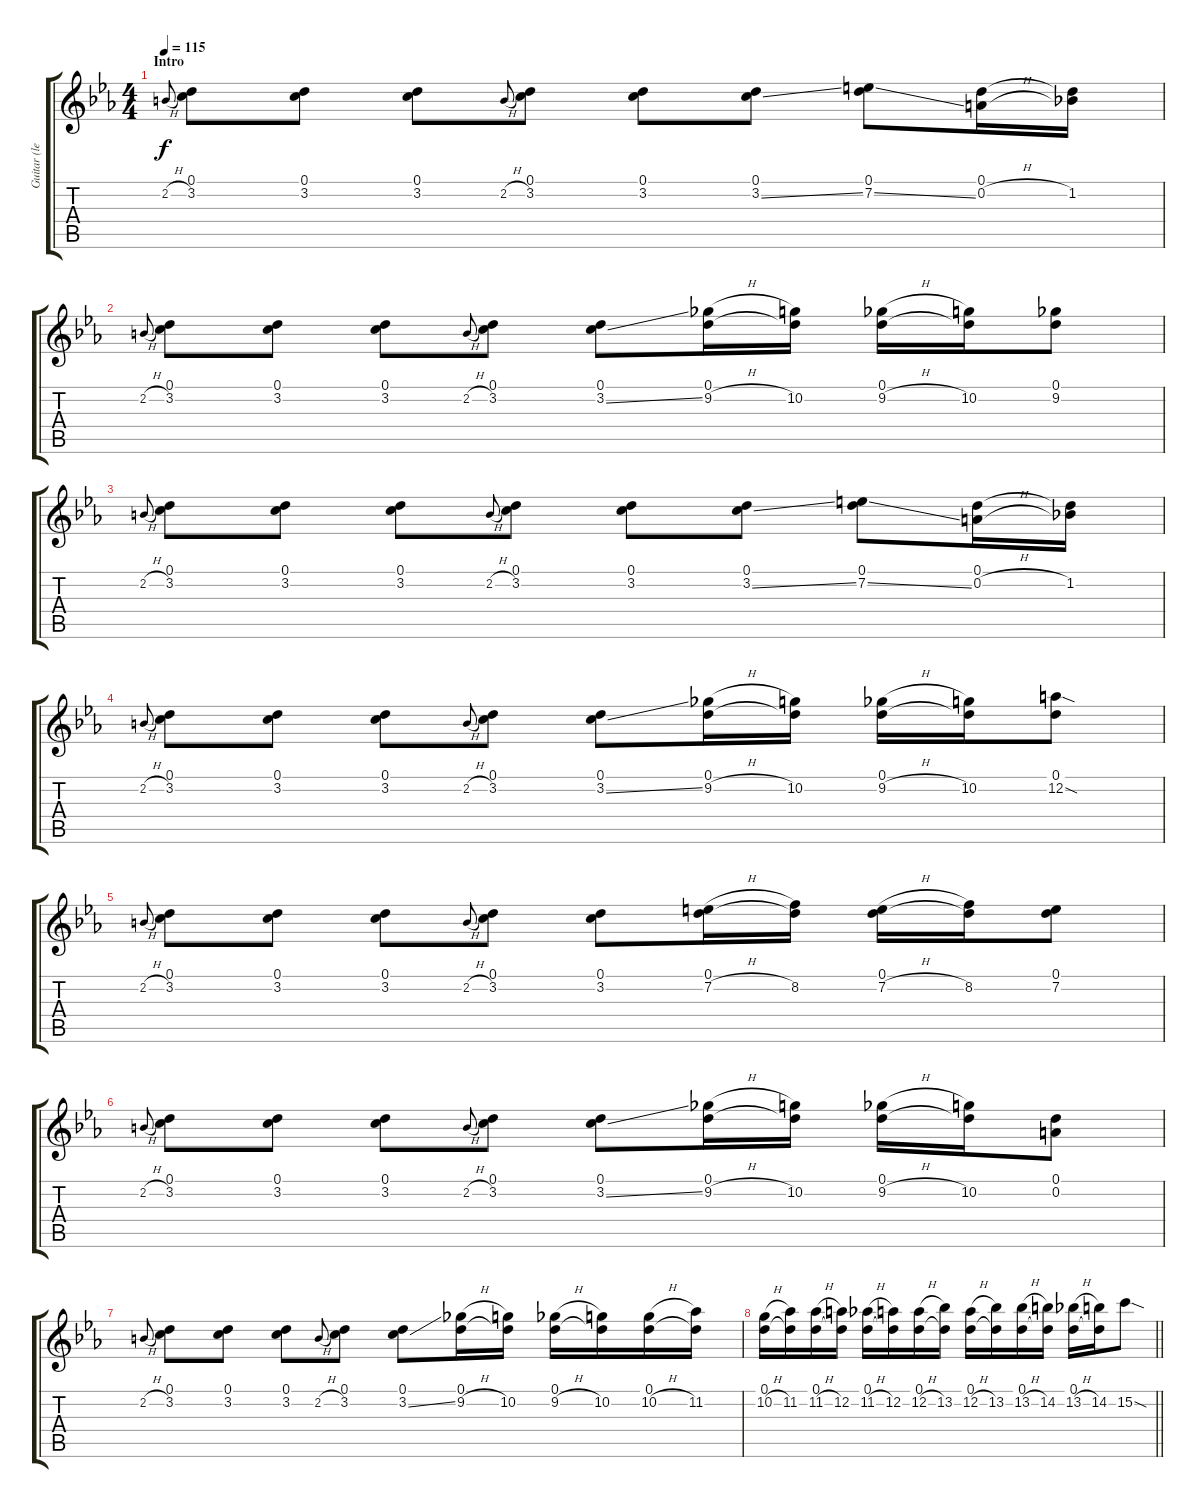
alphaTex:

\track ("Guitar (left)" "Guitar (le") {instrument overdrivenguitar}
\staff {score tabs}
\tuning (D4 A3 F3 C3 G2 C2) {hide}
\ts (4 4)
\section ("" "Intro")
\tempo 115
\clef g2
\ks cminor
2.2{h}.8{gr onbeat dy f instrument overdrivenguitar} (0.1 3.2).8 (0.1 3.2).8 (0.1 3.2).8 2.2{h}.8{gr onbeat} (0.1 3.2).8 (0.1 3.2).8 (0.1 3.2{ss}).8 (0.1 7.2{ss}).8 (0.1 0.2{h}).16 (0.1{t} 1.2).16 |
2.2{h}.8{gr onbeat} (0.1 3.2).8 (0.1 3.2).8 (0.1 3.2).8 2.2{h}.8{gr onbeat} (0.1 3.2).8 (0.1 3.2{ss}).8 (0.1 9.2{h}).16 (0.1{t} 10.2).16 (0.1 9.2{h}).16 (0.1{t} 10.2).16 (0.1 9.2).8 |
2.2{h}.8{gr onbeat} (0.1 3.2).8 (0.1 3.2).8 (0.1 3.2).8 2.2{h}.8{gr onbeat} (0.1 3.2).8 (0.1 3.2).8 (0.1 3.2{ss}).8 (0.1 7.2{ss}).8 (0.1 0.2{h}).16 (0.1{t} 1.2).16 |
2.2{h}.8{gr onbeat} (0.1 3.2).8 (0.1 3.2).8 (0.1 3.2).8 2.2{h}.8{gr onbeat} (0.1 3.2).8 (0.1 3.2{ss}).8 (0.1 9.2{h}).16 (0.1{t} 10.2).16 (0.1 9.2{h}).16 (0.1{t} 10.2).16 (0.1 12.2{sod}).8 |
2.2{h}.8{gr onbeat} (0.1 3.2).8 (0.1 3.2).8 (0.1 3.2).8 2.2{h}.8{gr onbeat} (0.1 3.2).8 (0.1 3.2).8 (0.1 7.2{h}).16 (0.1{t} 8.2).16 (0.1 7.2{h}).16 (0.1{t} 8.2).16 (0.1 7.2).8 |
2.2{h}.8{gr onbeat} (0.1 3.2).8 (0.1 3.2).8 (0.1 3.2).8 2.2{h}.8{gr onbeat} (0.1 3.2).8 (0.1 3.2{ss}).8 (0.1 9.2{h}).16 (0.1{t} 10.2).16 (0.1 9.2{h}).16 (0.1{t} 10.2).16 (0.1 0.2).8 |
2.2{h}.8{gr onbeat} (0.1 3.2).8 (0.1 3.2).8 (0.1 3.2).8 2.2{h}.8{gr onbeat} (0.1 3.2).8 (0.1 3.2{ss}).8 (0.1 9.2{h}).16 (0.1{t} 10.2).16 (0.1 9.2{h}).16 (0.1{t} 10.2).16 (0.1 10.2{h}).16 (0.1{t} 11.2).16 |
\barLineRight lightlight
(0.1 10.2{h}).16 (0.1{t} 11.2).16 (0.1 11.2{h}).16 (0.1{t} 12.2).16 (0.1 11.2{h}).16 (0.1{t} 12.2).16 (0.1 12.2{h}).16 (0.1{t} 13.2).16 (0.1 12.2{h}).16 (0.1{t} 13.2).16 (0.1 13.2{h}).16 (0.1{t} 14.2).16 (0.1 13.2{h}).16 (0.1{t} 14.2).16 15.2{sod}.8
